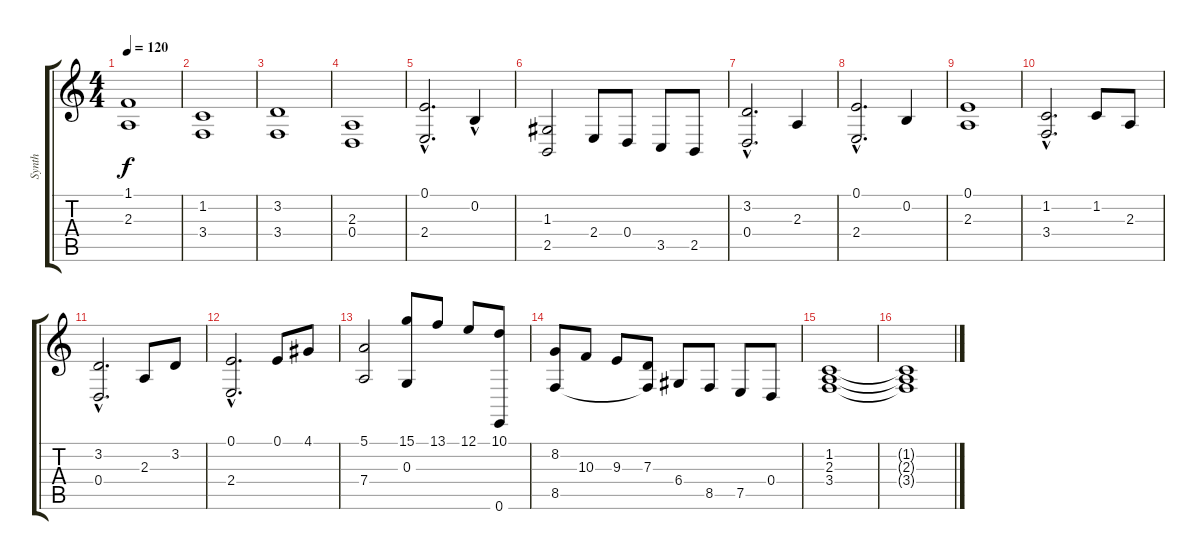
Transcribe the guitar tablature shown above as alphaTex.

\track ("Synth" "Synth") {instrument stringensemble1}
\staff {score tabs}
\tuning (E4 B3 G3 D3 A2 E2) {hide}
\ts (4 4)
\tempo 120
\clef g2
\ks c
(1.1 2.3).1{dy f} |
(1.2 3.4).1 |
(3.2 3.4).1 |
(2.3 0.4).1 |
(0.1{hac} 2.4{hac}).2{d} 0.2{hac}.4 |
(1.3 2.5).2 2.4.8 0.4.8 3.5.8 2.5.8 |
(3.2{hac} 0.4{hac}).2{d} 2.3.4 |
(0.1 2.4{hac}).2{d} 0.2.4 |
(0.1 2.3).1 |
(1.2{hac} 3.4{hac}).2{d} 1.2.8 2.3.8 |
(3.2{hac} 0.4{hac}).2{d} 2.3.8 3.2.8 |
(0.1 2.4{hac}).2{d} 0.1.8 4.1.8 |
(5.1 7.4).2 (15.1 0.3).8 13.1.8 12.1.8 (10.1 0.6).8 |
(8.2 8.5).8 10.3.8 9.3.8 (7.3 8.5{t}).8 6.4.8 8.5.8 7.5.8 0.4.8 |
(1.2 2.3 3.4).1 |
(1.2{t} 2.3{t} 3.4{t}).1
